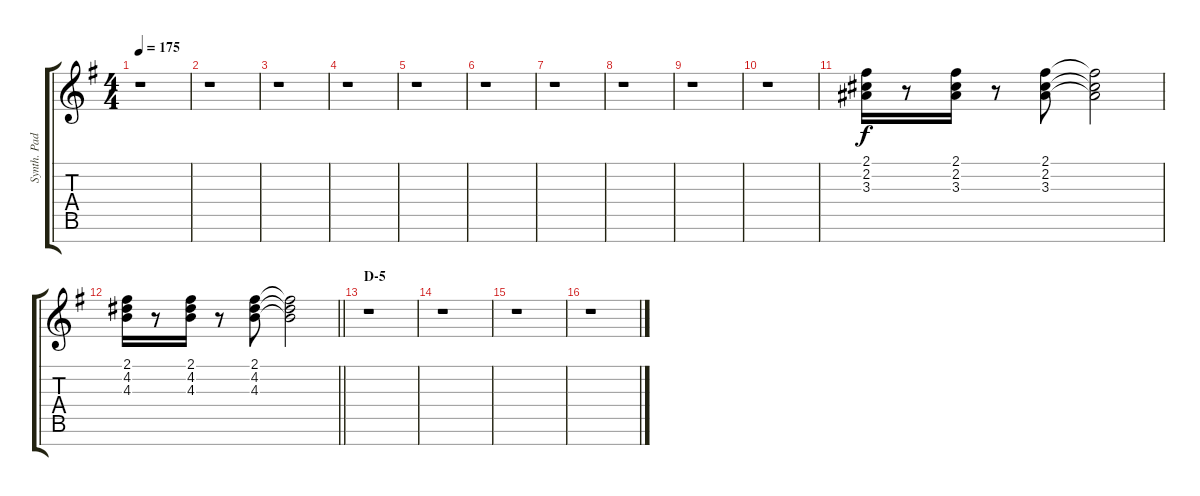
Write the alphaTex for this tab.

\track ("Synth. Pad I" "Synth. Pad") {instrument fx5brightness}
\staff {score tabs}
\tuning (E5 B4 G4 D4 A3 E3 B2) {hide}
\ts (4 4)
\tempo 175
\clef g2
\ks g
r.1{dy f} |
r.1 |
r.1 |
r.1 |
r.1 |
r.1 |
r.1 |
r.1 |
r.1 |
r.1 |
(2.1 2.2 3.3).16 r.8 (2.1 2.2 3.3).16 r.8 (2.1 2.2 3.3).8 (2.1{t} 2.2{t} 3.3{t}).2 |
\barLineRight lightlight
(2.1 4.2 4.3).16 r.8 (2.1 4.2 4.3).16 r.8 (2.1 4.2 4.3).8 (2.1{t} 4.2{t} 4.3{t}).2 |
\section ("" "D-5")
r.1 |
r.1 |
r.1 |
r.1
